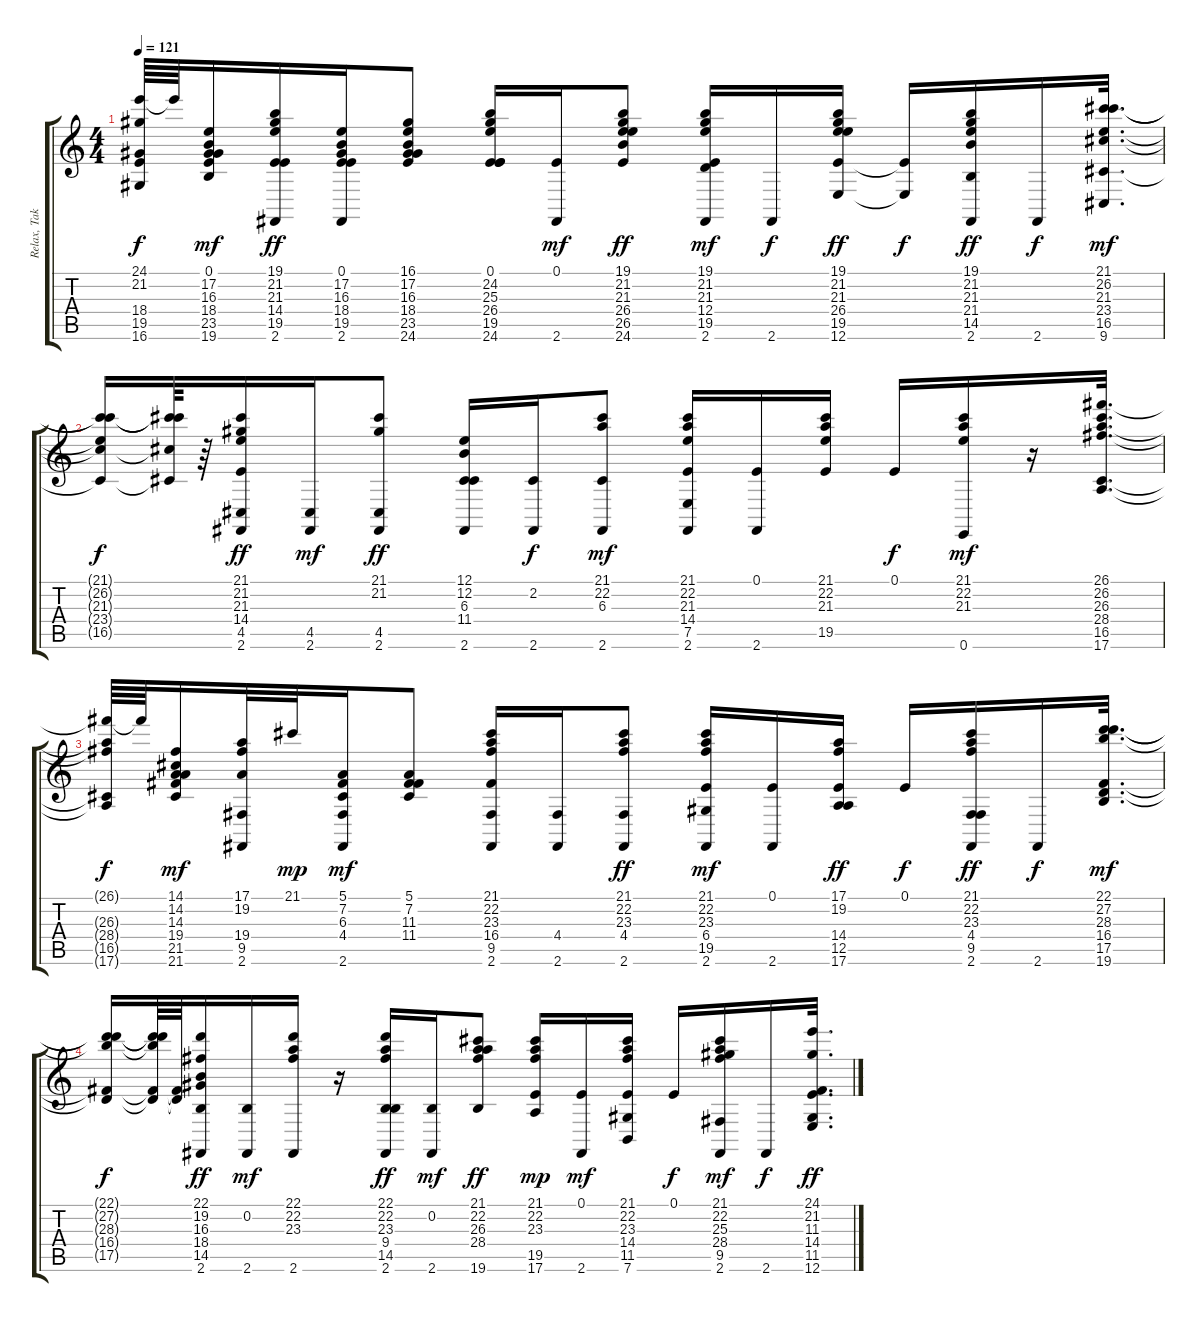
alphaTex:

\track ("Relax, Take It Easy - Mika" "Relax, Tak") {instrument glockenspiel}
\staff {score tabs}
\tuning (E4 B3 G3 D3 A2 E2) {hide}
\ts (4 4)
\tempo 121
\clef g2
\ks c
(24.1{t} 21.2{t} 18.4{t} 19.5{t} 16.6{t}).64{dy f} 24.1{t}.64 (0.1 17.2 16.3 18.4 23.5 19.6).16{dy mf} (19.1 21.2 21.3 14.4 19.5 2.6).16{dy ff} (0.1 17.2 16.3 18.4 19.5 2.6).16 (16.1 17.2 16.3 18.4 23.5 24.6).8 (0.1 24.2 25.3 26.4 19.5 24.6).16 (0.1 2.6).16{dy mf} (19.1 21.2 21.3 26.4 26.5 24.6).8{dy ff} (19.1 21.2 21.3 12.4 19.5 2.6).16{dy mf} 2.6.16{dy f} (19.1 21.2 21.3 26.4 19.5 12.6).16{dy ff} (19.5{t} 12.6{t}).16{dy f} (19.1 21.2 21.3 21.4 14.5 2.6).16{dy ff} 2.6.16{dy f} (21.1 26.2 21.3 23.4 16.5 9.6).32{d dy mf} |
(21.1{t} 26.2{t} 21.3{t} 23.4{t} 16.5{t}).16{dy f} (21.1{t} 26.2{t} 23.4{t} 16.5{t}).64 r.64 (21.1 21.2 21.3 14.4 4.5 2.6).16{dy ff} (4.5 2.6).16{dy mf} (21.1 21.2 4.5 2.6).8{dy ff} (12.1 12.2 6.3 11.4 2.6).16 (2.2 2.6).16{dy f} (21.1 22.2 6.3 2.6).8{dy mf} (21.1 22.2 21.3 14.4 7.5 2.6).16 (0.1 2.6).16 (21.1 22.2 21.3 19.5).16 0.1.16{dy f} (21.1 22.2 21.3 0.6).16{dy mf} r.16 (26.1 26.2 26.3 28.4 16.5 17.6).32{d} |
(26.1{t} 26.3{t} 28.4{t} 16.5{t} 17.6{t}).64{dy f} 26.1{t}.64 (14.1 14.2 14.3 19.4 21.5 21.6).16{dy mf} (17.1 19.2 19.4 9.5 2.6).32 21.1.32{dy mp} (5.1 7.2 6.3 4.4 2.6).16{dy mf} (5.1 7.2 11.3 11.4).8 (21.1 22.2 23.3 16.4 9.5 2.6).16 (4.4 2.6).16 (21.1 22.2 23.3 4.4 2.6).8{dy ff} (21.1 22.2 23.3 6.4 19.5 2.6).16{dy mf} (0.1 2.6).16 (17.1 19.2 14.4 12.5 17.6).16{dy ff} 0.1.16{dy f} (21.1 22.2 23.3 4.4 9.5 2.6).16{dy ff} 2.6.16{dy f} (22.1 27.2 28.3 16.4 17.5 19.6).32{d dy mf} |
(22.1{t} 27.2{t} 28.3{t} 16.4{t} 17.5{t}).16{dy f} (22.1{t} 27.2{t} 28.3{t} 16.4{t} 17.5{t}).64 (16.4{t} 17.5{t}).64 (22.1 19.2 16.3 18.4 14.5 2.6).16{dy ff} (0.2 2.6).16{dy mf} (22.1 22.2 23.3 2.6).16 r.16 (22.1 22.2 23.3 9.4 14.5 2.6).16{dy ff} (0.2 2.6).16{dy mf} (21.1 22.2 26.3 28.4 19.6).8{dy ff} (21.1 22.2 23.3 19.5 17.6).16{dy mp} (0.1 2.6).16{dy mf} (21.1 22.2 23.3 14.4 11.5 7.6).16 0.1.16{dy f} (21.1 22.2 25.3 28.4 9.5 2.6).16{dy mf} 2.6.16{dy f} (24.1 21.2 11.3 14.4 11.5 12.6).32{d dy ff}
